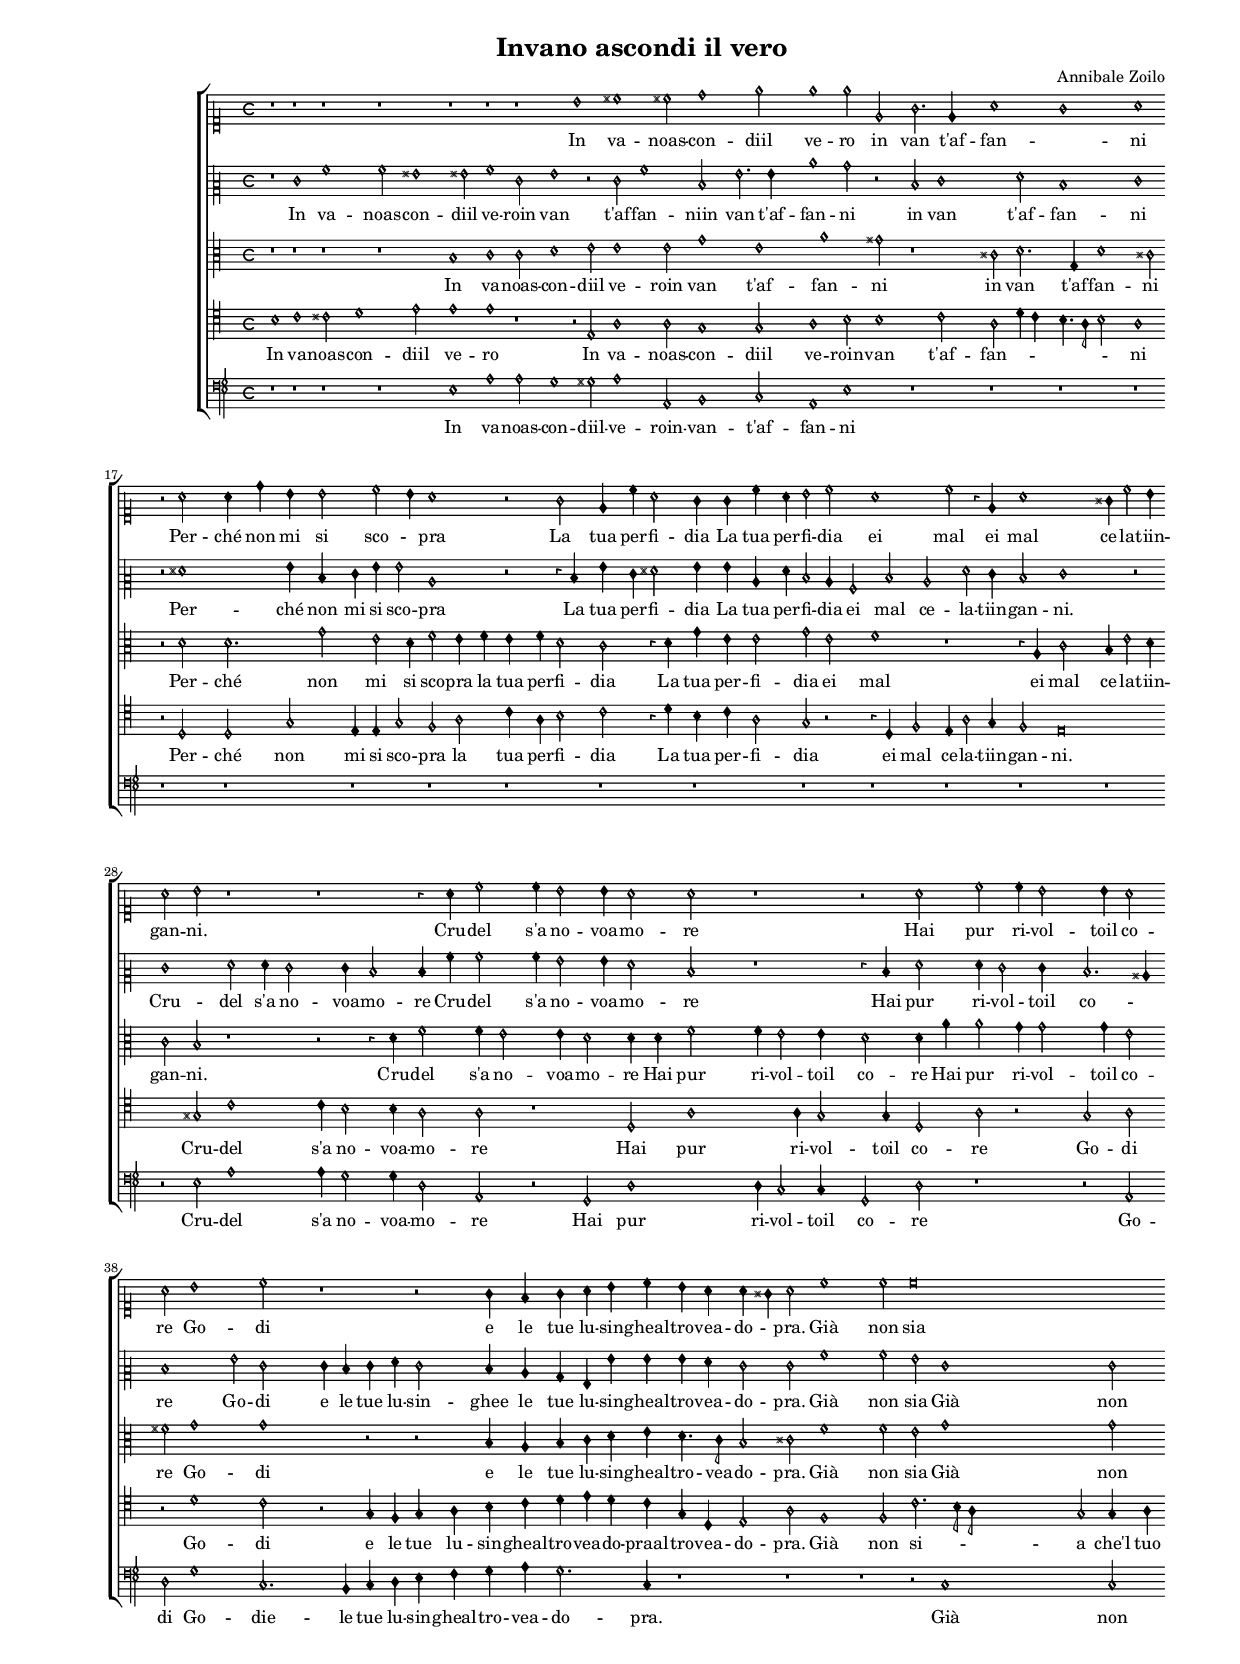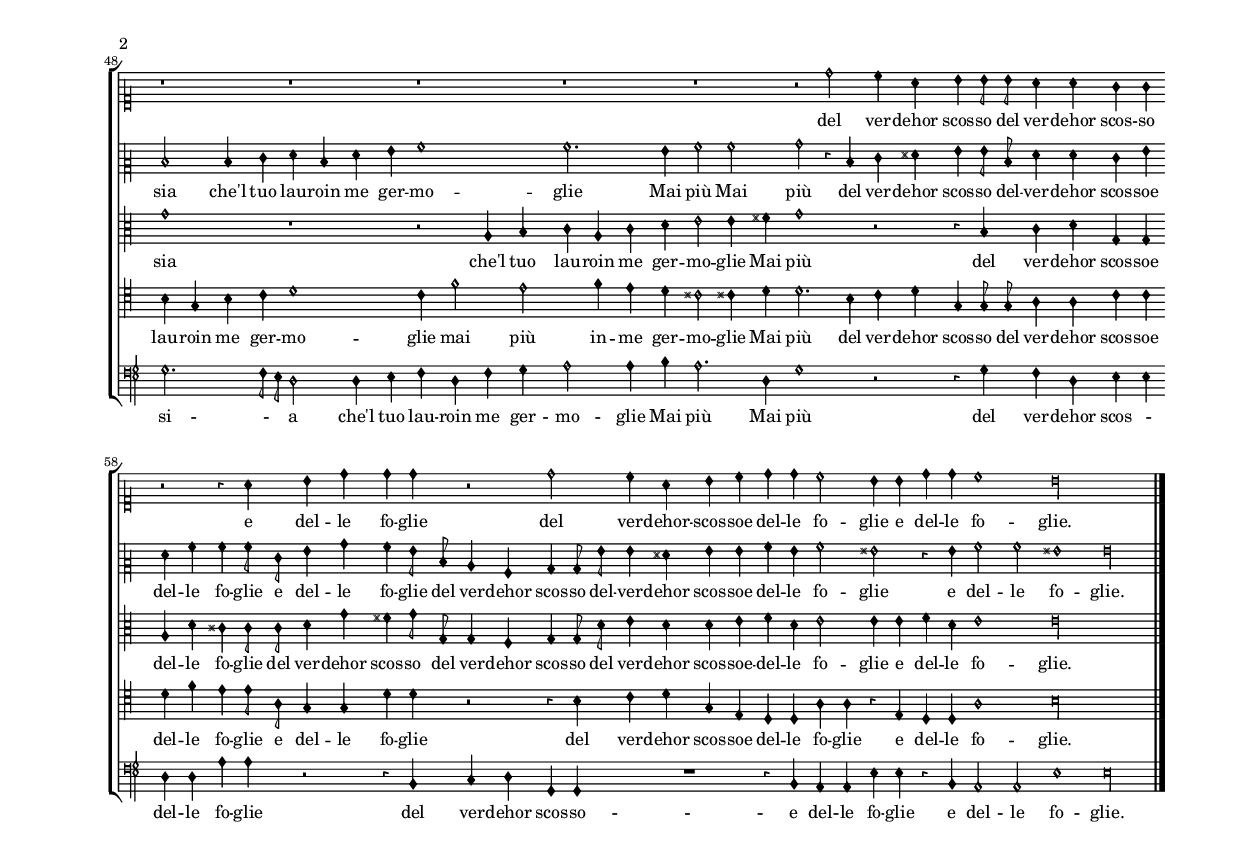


\version "2.12.0"







#(set-default-paper-size "a4")



\paper {
  
 top-system-spacing #'basic-distance = #10
  system-system-spacing #'basic-distance = #25
  last-bottom-spacing #'basic-distance = #10

line-width    = 177.185\mm

  left-margin   = 20.0688\mm

  top-margin    = 12.7464\mm

  bottom-margin = 12.7464\mm

  %%indent = 0 \mm
 
  %%set to ##t if your score is less than one page:
 
  ragged-last-bottom = ##t
 
  ragged-bottom = ##f  
}



\header {

    title = "Invano ascondi il vero"

    composer = "Annibale Zoilo"
    
}






AvoiceAA = \relative c'{

\set Score.defaultBarType = "empty"
\override Staff.TimeSignature #'style = #'neomensural
\override Staff.Accidental #'glyph-name-alist = #alteration-mensural-glyph-name-alist
\override Stem #'flag-style = #'mensural
\override Stem #'thickness = #1.0
   \override Voice.NoteHead #'style = #'petrucci
\override Voice.Rest #'style = #'neomensural
\override Score.SpacingSpanner #'spacing-increment = #1.0 % tight spacing     
%% esto se usa para omitir el corchete   override Score.SystemStartBracket #'transparent = ##t
    \clef "petrucci-c1"

    \key c \major 
  
 
    \time 4/4
\autoBeamOff

 
    r1  | %
     r1 | % 2
\cadenzaOn
     r1 s2 
\cadenzaOff
   | % 3
\cadenzaOn
     r1  s2 
\cadenzaOff
   | % 4
     r1   | % 5
\set Score.currentBarNumber = #6
     r1 | % 6 
\cadenzaOn
     r1 s2 
\cadenzaOff
   | % 7
 
    b'1      | % 8

\cadenzaOn
    cis  s2 
  \cadenzaOff
   | % 9

\cadenzaOn
    cis!2 d1 
      \cadenzaOff
     | % 10

\set Score.currentBarNumber = #11
\cadenzaOn
    s2 e s2 
  \cadenzaOff
     | % 11
\cadenzaOn
    e1 s2 
    \cadenzaOff
   | % 12

\cadenzaOn
    e2 e, s2
  \cadenzaOff
    | % 13

\cadenzaOn
    g2. e4 s2  
   \cadenzaOff
   | % 14
 
\cadenzaOn
      a1  s4 
 \cadenzaOff
       | % 15
\set Score.currentBarNumber = #16
\cadenzaOn
 g1 s2 
  \cadenzaOff
     | % 16
    a1      | % 17

\cadenzaOn
    r2 a s2 
  \cadenzaOff
     | % 18

\cadenzaOn
    a4 d b b2 
   \cadenzaOff
      | % 19

    s4 c2 b4         | % 20

\set Score.currentBarNumber = #21
    a1    | % 21
    r2 g      | % 22

    e4 c' a2      | % 23

    g4 g c a      | % 24

\cadenzaOn
    b2 c  s4 
   \cadenzaOff
       | % 25

 \set Score.currentBarNumber = #26
\cadenzaOn
    a1 s4 
  \cadenzaOff
    | % 26
   c2 r4 e,      | % 27

\cadenzaOn
    a1  s1  s2  
   \cadenzaOff   | % 28

    gis4 c2 b4      | % 29

    a2 b        | % 30

\set Score.currentBarNumber = #31
\cadenzaOn
    r1 s4 
 \cadenzaOff
    | % 31
    r1 | % 32
\cadenzaOn
 
    r4 a c2  s4 
  \cadenzaOff
    | % 33

    c4 b2 b4      | % 34

\cadenzaOn
    a2 a s2 
   \cadenzaOff
        | % 35
 
\set Score.currentBarNumber = #36
\cadenzaOn
   r1 s4 
  \cadenzaOff
   | % 
    r2 a      | % 37
 
\cadenzaOn
   c c4 b2 
    \cadenzaOff
   | % 38

    s4 b a2      | % 39
 
\cadenzaOn
   a b1 
    \cadenzaOff
        | % 40
 
  \set Score.currentBarNumber = #41
\cadenzaOn
   s2 c s2 
   \cadenzaOff
      | % 41
  r1     | % 

    r2 g4 f      | % 43

    g a b c      | % 44

    b a a gis         | % 45
 
\set Score.currentBarNumber = #46
\cadenzaOn
   a2 c1 
   \cadenzaOff
     | % 46
    s2 c      | % 47
 
\cadenzaOn
   c\breve 
  \cadenzaOff
       | % 48
 
   s1      | % 49
 
   r1  | % 

   r1   | % 51
\cadenzaOn
\set Score.currentBarNumber = #52
   r1 s4 
  \cadenzaOff
   | % 52
   r1 | % 53
   r1 | % 54
    r2 d      | % 55
 
   c4 a b b8 b       | % 56
\set Score.currentBarNumber = #57

    a4 a g g      | % 57
 
   r2 r4 a      | % 58
 
   b d d d      | % 59
 
   r2 d      | % 60
  
  c4 a b c       | % 61

\set Score.currentBarNumber = #62 
   d d c2      | % 62
 
   b4 b d d      | % 63
 
   c1      | % 64
 
 \cadenzaOn
   b\longa  
   \cadenzaOff | % 65
 
   s\longa  \bar "|." 
\override Staff.BarLine #'transparent = ##f
}% end of last bar in partorvoice

 







AvoiceBA = \relative c{

 \override Staff.TimeSignature #'style = #'neomensural
\override Staff.Accidental #'glyph-name-alist = #alteration-mensural-glyph-name-alist
\override Stem #'flag-style = #'mensural
\override Stem #'thickness = #1.0
   \override Voice.NoteHead #'style = #'petrucci
\override Voice.Rest #'style = #'neomensural  
\override Score.SpacingSpanner #'spacing-increment = #1.0 % tight spacing
    \clef "petrucci-c2"
    \key c \major 
   
 
    \time 4/4
\autoBeamOff

 
    r1  | %
 
    e'1      | % 2

\cadenzaOn
    a  s2 
\cadenzaOff
       | % 3
 
\cadenzaOn
   a2 gis1 
   \cadenzaOff
     | % 4
 
   s2 gis!      | % 5
 
   a1      | % 6
 
\cadenzaOn
   e2 g1 
   \cadenzaOff
     | % 7
 
   s2 r      | % 8
 
\cadenzaOn
  e a1 
   \cadenzaOff
      | % 9
 
\cadenzaOn
   s2 d, s2 
      \cadenzaOff
      | % 10
  
\cadenzaOn
  g2. g4 s2 
    \cadenzaOff
      | % 11
 
\cadenzaOn
   c1 s2 
   \cadenzaOff
     | % 12
 
\cadenzaOn
   b2 r  s2  
    \cadenzaOff
    | % 13

\cadenzaOn
    d, e1 
      \cadenzaOff
     | % 14
 
\cadenzaOn
   s2 f s4 
     \cadenzaOff
     | % 15
 
\cadenzaOn
   d1 s2 
     \cadenzaOff
     | % 16
 
   e1      | % 17
 
\cadenzaOn
   r2 fis1 
      \cadenzaOff
    | % 18
 
\cadenzaOn
   s2 g4 d s4 
     \cadenzaOff
    | % 19

    e g g2      | % 20
 
   c,1      | % 21
  
  r2 r4 d      | % 22
 
   g e fis2      | % 23
 
   g4 g c, f      | % 24
 
\cadenzaOn
   d2 c4 a2 
   \cadenzaOff
      | % 25
 
\cadenzaOn
   s4 d2 c2 
    \cadenzaOff
     | % 26
  
  s4 f2 e4      | % 27
  
  \cadenzaOn
  d2 e1 s1   
   \cadenzaOff | % 28
 
   s2 r      | % 29
 
   e1      | % 30
 
\cadenzaOn
   f2 f4 e2 
    \cadenzaOff
      | % 31

    s4 e d2      | % 32
 
\cadenzaOn
   d4 a' a2 s4 
    \cadenzaOff
     | % 33

    a4 g2 g4      | % 34
 
\cadenzaOn
   f2 d  s2 
  \cadenzaOff
     | % 35

\cadenzaOn
    r1 s4 
 \cadenzaOff
    | % 

    r4 d f2      | % 37

\cadenzaOn
    f4 e2 e4 s4 
   \cadenzaOff
     | % 38

    d2. cis4      | % 39

\cadenzaOn
    d1  s2 
   \cadenzaOff
     | % 40
 
\cadenzaOn
   g2 e  s2 
  \cadenzaOff
    | % 41

    e4 d e f      | % 42
 
   e2 d4 c      | % 43
 
   b g g' g      | % 44
 
   g f e2      | % 45

\cadenzaOn
    e a1 
    \cadenzaOff
    | % 46
  
  s2 a      | % 47
 
\cadenzaOn
   g e1 s2 
     \cadenzaOff
      | % 48
 
   s2 e      | % 49
 
   d d4 e      | % 50
 
   f d f g      | % 51

\cadenzaOn
    a1  s4 
     \cadenzaOff
     | % 52
 
   a2. g4      | % 53
 
   a2 a      | % 54
 
   b r4 d,      | % 55
 
   e fis g g8 d      | % 56
 
   f4 f e g      | % 57
 
   f a a a8 e      | % 58

    g4 b a g8 d      | % 59

    c4 a b b8 g'      | % 60
    g4 fis g g      | % 61
 
   a g a2      | % 62
 
   gis r4  gis      | % 63
 
   a2 a      | % 64
 \cadenzaOn
   gis1 s\breve.  
   \cadenzaOff | % 65
 
   gis\longa  \bar "|." 

\override Staff.BarLine #'transparent = ##f
}% end of last bar in partorvoice

 






AvoiceCA = \relative c{

 \override Staff.TimeSignature #'style = #'neomensural
\override Staff.Accidental #'glyph-name-alist = #alteration-mensural-glyph-name-alist
\override Stem #'flag-style = #'mensural
\override Stem #'thickness = #1.0
   \override Voice.NoteHead #'style = #'petrucci
\override Voice.Rest #'style = #'neomensural
\override Score.SpacingSpanner #'spacing-increment = #1.0 % tight spacing   
    \clef "petrucci-c3"

    \key c \major 
   
 
    \time 4/4
\autoBeamOff

 
    r1  | %
     r1 | % 2
\cadenzaOn
     r1 s2 
\cadenzaOff
    | % 3
\cadenzaOn
     r1 s2
\cadenzaOff
   | % 4
 
    b'1      | % 5

    c      | % 6
 
\cadenzaOn
   c2 d1 
  \cadenzaOff
     | % 7

    s2 e      | % 8

\cadenzaOn
    e1  s2 
   \cadenzaOff
     | % 9
 
 \cadenzaOn
  e2 g1 
    \cadenzaOff
      | % 10
 
 \cadenzaOn
   s2 e1 
       \cadenzaOff
      | % 11
 
\cadenzaOn
   s2 a1 
      \cadenzaOff
       | % 12
 
\cadenzaOn
   s2 gis s2  
  \cadenzaOff
       | % 13

\cadenzaOn
    r1  s2  
 \cadenzaOff
   | % 
\cadenzaOn
 
    cis,2 d2. 
   \cadenzaOff
     | % 15

\cadenzaOn
    s4 g, d'1 
    \cadenzaOff
     | % 16
 
   s2 cis!      | % 17

\cadenzaOn
    r d  s2 
  \cadenzaOff
    | % 18
 
\cadenzaOn
   d2. g2 
    \cadenzaOff
    | % 19
 
   s4 e2 d4      | % 20
  
  f2 e4 f      | % 21
 
   e f d2      | % 22
  
  c r4 d      | % 23
 
   g e e2      | % 24

\cadenzaOn
   g e   s4 
   \cadenzaOff
     | % 25
 
\cadenzaOn
   f1  s4 
   \cadenzaOff
     | % 26
 
   r1  | % 

\cadenzaOn
    r4 a, c2  s1  s2
\cadenzaOff    | % 28
 
   b4 e2 d4      | % 29
 
   c2 b      | % 30
  
\cadenzaOn
  r1 s4 
 \cadenzaOff
   | % 
 
   r2 r4 d      | % 32
 
\cadenzaOn
   f2 f4 e2 
     \cadenzaOff
   | % 33
 
   s4 e d2      | % 34
 
\cadenzaOn
   d4 d f2  s2 
   \cadenzaOff
   | % 35
 
\cadenzaOn
   f4 e2 e4  s4 
    \cadenzaOff
   | % 36
 
   d2 d4 a'      | % 37
 
\cadenzaOn
   a2 g4 g2 
   \cadenzaOff
        | % 38
 
   s4 g e2      | % 39
 
\cadenzaOn
   fis g1 
   \cadenzaOff
      | % 40
 
\cadenzaOn
   s2 g1 
     \cadenzaOff
      | % 41
 
   s2 r      | % 42
  
  r b,4 a      | % 43
 
   b c d e      | % 44
 
   d4. c8 b2      | % 45
 
\cadenzaOn
   cis f1 
      \cadenzaOff
      | % 46
 
   s2 f      | % 47
 
\cadenzaOn
   e g1 s2 
     \cadenzaOff
      | % 48
  
  s2 g      | % 49
 
   g1      | % 50
  
  r1  | % 
 
\cadenzaOn
   r2 a,4 b  s4 
   \cadenzaOff
      | % 52
 
   c a c d      | % 53

    e2 e4 fis      | % 54
  
  g1      | % 55
  
  r2 r4 b,      | % 56
  
  c d g, g      | % 57

    a d cis  cis8  cis      | % 58
 
   d4 g fis g8 g,      | % 59
 
   g4 f g g8 d'      | % 60
 
   e4 d d e      | % 61
 
   f d e2      | % 62
  
  e4 e f d      | % 63
 
   e1      | % 64
 \cadenzaOn
   e\longa  
   \cadenzaOff| % 65
 
   s\longa  \bar "|." 


\override Staff.BarLine #'transparent = ##f
}% end of last bar in partorvoice

 








AvoiceDA = \relative c{

\override Staff.TimeSignature #'style = #'neomensural
\override Staff.Accidental #'glyph-name-alist = #alteration-mensural-glyph-name-alist
\override Stem #'flag-style = #'mensural
\override Stem #'thickness = #1.0
   \override Voice.NoteHead #'style = #'petrucci
\override Voice.Rest #'style = #'neomensural
\override Score.SpacingSpanner #'spacing-increment = #1.0 % tight spacing 
    \clef "petrucci-c4"
    \key c \major 
  
 
    \time 4/4 
 
 \autoBeamOff

   b'1      | % 1
  
  c      | % 2
 
\cadenzaOn
   cis2 d1   
\cadenzaOff
     | % 3
\cadenzaOn
    s2 e s2 
   \cadenzaOff
   | % 4
 
   e1      | % 5
  
  e      | % 6
 
 \cadenzaOn
  r1 s2 
 \cadenzaOff
  | % 
 
   r2 e,      | % 8
  
 \cadenzaOn
  a1 s2 
   \cadenzaOff
    | % 9
 
 \cadenzaOn
   a2 g1 
    \cadenzaOff
    | % 10

 \cadenzaOn
    s2 g s2 
    \cadenzaOff
    | % 11
 
 \cadenzaOn
   a1   s2 
 \cadenzaOff
     | % 12
 
 \cadenzaOn
   b2 b1 
    \cadenzaOff
     | % 13
 
 \cadenzaOn
  s2  c s2  
    \cadenzaOff
   | % 14
 
 \cadenzaOn
   a d4 c  s4 
    \cadenzaOff
    | % 15
 
 \cadenzaOn
   b4. a8 b2 s2 
     \cadenzaOff
     | % 16
 
   a1      | % 17
 
 \cadenzaOn
   r2 d, s2 
     \cadenzaOff
     | % 18
 
 \cadenzaOn
   d g   s4 
   \cadenzaOff
    | % 19
 
   e4 e g2      | % 20
 
   f a      | % 21
 
   c4 a b2      | % 22
 
   c r4 d      | % 23

    b c a2      | % 24
 
 \cadenzaOn
   g r   s4 
    \cadenzaOff
   | % 25
 
 \cadenzaOn
   r4 d f2 s4 
     \cadenzaOff
     | % 26
 
   e4 a2 g4      | % 27
 
  \cadenzaOn
   f2 e\breve   
   \cadenzaOff| % 28
 
   s1      | % 29
 
   s2 gis      | % 30
 
 \cadenzaOn
  c1  s4 
  \cadenzaOff
     | % 31
 
   c4 b2 b4      | % 32
 
 \cadenzaOn
   a2 a s4 
    \cadenzaOff
    | % 33

    r1  | %

  \cadenzaOn
    d,2 a'1 
   \cadenzaOff
      | % 35
 
   \cadenzaOn
  s2 a4 g2 
   \cadenzaOff
      | % 36
 
   s4 g d2      | % 37
 
  \cadenzaOn
   a' r  s4 
    \cadenzaOff
    | % 38
 
   g2 a      | % 39
 
 \cadenzaOn
   r d1 
     \cadenzaOff
     | % 40
 
 \cadenzaOn
   s2 c s2 
    \cadenzaOff
       | % 41
 
   r g4 f      | % 42

    g a b c      | % 43
 
   d e d c      | % 44
 
   g d e2      | % 45
  
 \cadenzaOn
  a f1 
   \cadenzaOff
       | % 46
  
  s2 f      | % 47

 \cadenzaOn
    c'2. b8 a  s1 
 \cadenzaOff
      | % 48
  g2 g4 a      | % 49
 
   b g b c      | % 50
  
  d1      | % 51
  
 \cadenzaOn
  c4 f2 e2 
   \cadenzaOff
     | % 52
  
  s4 f e d      | % 53
 
   cis2 cis!4 d      | % 54
 
   d2. b4      | % 55
 
   c d g, g8 g      | % 56
 
   a4 a c c      | % 57
 
   d f e e8 a,      | % 58
 
   g4 g d' d      | % 59

    r2 r4 b      | % 60
 
   c d g, e      | % 61
  
  d d a' a      | % 62
 
   r e d d      | % 63
  
  a'1      | % 64
 \cadenzaOn
   b\longa  
   \cadenzaOff| % 65
 
   s\longa  \bar "|." 
\override Staff.BarLine #'transparent = ##f
}% end of last bar in partorvoice

 








AvoiceEA = \relative c{
    
 \override Staff.TimeSignature #'style = #'neomensural
\override Staff.Accidental #'glyph-name-alist = #alteration-mensural-glyph-name-alist
\override Stem #'flag-style = #'mensural
\override Stem #'thickness = #1.0
   \override Voice.NoteHead #'style = #'petrucci
\override Voice.Rest #'style = #'neomensural
\override Score.SpacingSpanner #'spacing-increment = #1.0 % tight spacing 
    \clef "petrucci-f4"
    \key c \major 
  
 
    \time 4/4
 \autoBeamOff

 
    r1  | % 

     r1 | % 2
\cadenzaOn
     r1 s2 
\cadenzaOff
   | % 3
\cadenzaOn
     r1 s2 
\cadenzaOff
   | % 4
    e1      | % 5
  
  a      | % 6
 
 \cadenzaOn
  a2 g1 
 \cadenzaOff
       | % 7
  
  s2 gis      | % 8
  
 \cadenzaOn
  a1 s2 
  \cadenzaOff
      | % 9
 
 \cadenzaOn
   a,2 b1 
   \cadenzaOff
      | % 10

  \cadenzaOn
   s2 c s2 
  \cadenzaOff
       | % 11
 
  \cadenzaOn
  a1  s2 
   \cadenzaOff
    | % 12
 
 \cadenzaOn
   e'1  s2  
  \cadenzaOff
   | % 13
  
\cadenzaOn
  r1  s2  
  \cadenzaOff
  | % 14

\cadenzaOn
  r1 s4 
 \cadenzaOff
  | % 15
\cadenzaOn
  r1 s2 
 \cadenzaOff
  | % 16
  r1 | % 17
\cadenzaOn
  r1 s2 
 \cadenzaOff
  | % 18
\cadenzaOn
  r1 s4 
 \cadenzaOff
  | % 19
  r1 | % 20
  r1 | % 21
  r1 | % 22
  r1 | % 23
  r1 | % 24
\cadenzaOn
  r1 s4 
 \cadenzaOff
  | % 25
\cadenzaOn
  r1 s4 
 \cadenzaOff
  | % 26
  r1 | % 27
   \cadenzaOn
  r1 s1  s2 
 \cadenzaOff | % 28
  r1 | % 29 
    r2 e      | % 30
 
\cadenzaOn
   a1   s4 
   \cadenzaOff
  | % 31

   a4 g2 g4      | % 32
 
\cadenzaOn
   d2 a  s4 
  \cadenzaOff
     | % 33
 
   r2 g      | % 34
 
\cadenzaOn
   d'1  s2 
  \cadenzaOff
     | % 35
 
\cadenzaOn
   d4 c2 c4  s4 
  \cadenzaOff
     | % 36
 
   g2 d'      | % 37
 
\cadenzaOn
   r1 s4 
 \cadenzaOff
   | %
 
    r2 a      | % 39
 
\cadenzaOn
   d g1 
  \cadenzaOff
      | % 40
 
\cadenzaOn
   s2 c,2. s4
      \cadenzaOff
     | % 41

    s4 b c d      | % 42
 
   e f g a      | % 43
 
   g2. c,4      | % 44
 
   r1  | % 

\cadenzaOn
   r1 s2 
  \cadenzaOff
  | % 46
  r1 | % 47 
\cadenzaOn
   r2 c1 s2 
  \cadenzaOff
        | % 48
 
   s2 c      | % 49
 
   g'2. f8 e      | % 50
 
   d2 d4 e      | % 51
 
\cadenzaOn
   f d f g  s4 
   \cadenzaOff
     | % 52
 
   a2 a4 b      | % 53
 
   a2. d,4      | % 54
 
   g1      | % 55
  
  r2 r4 g      | % 56
  
  f d e e      | % 57
 
   d d a' a      | % 58
 
   r2 r4 b,      | % 59
 
   c d g, g      | % 60
  
  R1  | % 
  
  r4 b a a      | % 62
 
   e' e r b      | % 63

    a2 a      | % 64
 \cadenzaOn
   e'1 s\breve.  
   \cadenzaOff| % 65
 
   e\longa  \bar "|." 


\override Staff.BarLine #'transparent = ##f
}% end of last bar in partorvoice







      ApartAverseA = \lyricmode {
 \set stanza =  \skip4 In va -- noas -- con -- diil  ve -- ro 
 in van t'af -- fan -- \skip4 ni  Per -- ché  non mi si sco -- \skip4 pra  La tua per -- fi -- dia
  La tua per -- fi -- dia  ei mal
 ei mal ce -- la -- tiin -- gan -- ni. 
 Cru -- del
  s'a no -- voa -- mo -- re  Hai pur ri -- vol -- toil  co -- re
  Go -- di  e le tue lu -- sin -- gheal -- tro -- vea -- do -- \skip4 pra. 
 Già non sia del ver -- dehor  scos -- so 
 del ver -- dehor  scos -- so  e del -- le  fo -- glie 
 del ver -- dehor -- scos -- soe  del -- le  fo -- glie 
 e del -- le  fo -- glie.  
}
      



ApartBverseA = \lyricmode {
 \set stanza =  \skip4 In va -- noas -- con -- diil  ve -- roin  van t'af -- fan -- niin  van t'af -- fan -- ni 
 in van t'af -- fan -- ni  Per -- ché  non mi si sco -- pra  La tua per -- fi -- dia 
 La tua per -- fi -- dia  ei mal ce -- la -- tiin -- gan -- ni. 
 Cru -- del  s'a no -- voa -- mo -- re 
 Cru -- del  s'a no -- voa -- mo -- re  Hai pur ri -- vol -- toil  co -- \skip4 re 
 Go -- di  e le tue lu -- sin -- ghee  le tue lu -- sin -- gheal -- tro -- vea -- do -- pra. 
 Già non sia Già non sia che'l tuo lau -- roin  me ger -- mo -- glie  Mai più 
Mai più del ver -- dehor  scos -- so 
 del -- ver -- dehor  scos -- soe  del -- le  fo -- glie
 e del -- le  fo -- glie  del ver -- dehor  scos -- so 
 del -- ver -- dehor  scos -- soe  del -- le  fo -- glie 
 e del -- le  fo -- glie.  
}
      



ApartCverseA = \lyricmode {
 \set stanza =  \skip4 In va -- noas -- con -- diil  ve -- roin  van t'af -- fan -- ni 
 in van t'af -- fan -- ni  Per -- ché  non mi si sco -- pra  la tua per -- fi -- dia 
 La tua per -- fi -- dia  ei mal ei mal ce -- la -- tiin -- gan -- ni. 
 Cru -- del  s'a no -- voa -- mo -- re  Hai pur ri -- vol -- toil  co -- re 
 Hai pur ri -- vol -- toil  co -- re  Go -- di 
 e le tue lu -- sin -- gheal -- tro -- vea -- do -- pra. 
 Già non sia Già non sia che'l tuo lau -- roin  me ger -- mo -- glie  Mai più 
del ver -- dehor  scos -- soe  del -- le  fo -- glie 
 del ver -- dehor  scos -- so  del ver -- dehor  scos -- so 
 del ver -- dehor  scos -- soe -- del -- le  fo -- glie 
 e del -- le  fo -- glie.  
}
      



ApartDverseA = \lyricmode {
 \set stanza =  \skip4 In va -- noas -- con -- diil  ve -- ro 
 In va -- noas -- con -- diil  ve -- roin -- van  t'af -- fan -- \skip4 \skip4 \skip4 \skip4 \skip4 ni  Per -- ché  non mi si sco -- pra  la tua per -- fi -- dia 
 La tua per -- fi -- dia  ei mal ce -- la -- tiin -- gan -- ni. 
 Cru -- del  s'a no -- voa -- mo -- re  Hai pur ri -- vol -- toil  co -- re 
 Go -- di  Go -- di  e le tue lu -- sin -- gheal -- tro -- vea -- do -- praal -- tro -- vea -- do -- pra. 
 Già non si -- \skip4 \skip4 a  che'l tuo lau -- roin  me ger -- mo -- glie  mai più
 in -- me  ger -- mo -- glie  Mai più del ver -- dehor  scos -- so 
 del ver -- dehor  scos -- soe  del -- le  fo -- glie  e del -- le  fo -- glie 
 del ver -- dehor  scos -- soe  del -- le  fo -- glie  e del -- le  fo -- glie.  
}
      



ApartEverseA = \lyricmode {
 \set stanza =  \skip4 In va -- noas -- con -- diil -- ve -- roin -- van -- t'af -- fan -- ni 
 Cru -- del  s'a no -- voa -- mo -- re  Hai pur ri -- vol -- toil  co -- re 
 Go -- di  Go -- die -- le  tue lu -- sin -- gheal -- tro -- vea -- do -- pra. 
 Già non si -- \skip4 \skip4 a  che'l tuo lau -- roin  me ger -- mo -- glie  Mai più Mai più
 del ver -- dehor  scos -- \skip4 del -- le  fo -- glie 
 del ver -- dehor  scos -- so -- e  del -- le  fo -- glie  e del -- le  fo -- glie.  
}




\score {
 
    <<
 
        \context StaffGroup = B<<
 
            \context Staff = ApartA <<
 
                \context Voice = AvoiceAA \AvoiceAA

            >>



             \context Lyrics = ApartAverseA\lyricsto AvoiceAA  \ApartAverseA


            \context Staff = ApartB <<
 
                \context Voice = AvoiceBA \AvoiceBA

            >>


             \context Lyrics = ApartBverseA\lyricsto AvoiceBA  \ApartBverseA


            \context Staff = ApartC <<
 
                \context Voice = AvoiceCA \AvoiceCA

            >>


             \context Lyrics = ApartCverseA\lyricsto AvoiceCA  \ApartCverseA


            \context Staff = ApartD <<
 
                \context Voice = AvoiceDA \AvoiceDA

            >>


             \context Lyrics = ApartDverseA\lyricsto AvoiceDA  \ApartDverseA


            \context Staff = ApartE <<
 
                \context Voice = AvoiceEA \AvoiceEA

            >>


             \context Lyrics = ApartEverseA\lyricsto AvoiceEA  \ApartEverseA


        >> %end of StaffGroupB





      \set Score.skipBars = ##t

           \set Score.markFormatter = #format-mark-box-letters %%boxed rehearsal-marks

       \override Score.TimeSignature #'style = #'() %%makes timesigs always numerical
  
    %% remove previous line to get cut-time/alla breve or common time
 
      \set Score.pedalSustainStyle = #'mixed
 
       %% make spanners comprise the note it end on, so that there is no doubt that this note is included.

       \override Score.TrillSpanner #'(bound-details right padding) = #-2

      \override Score.TextSpanner #'(bound-details right padding) = #-1

     %% Lilypond's normal textspanners are too weak:
  
      \override Score.TextSpanner #'dash-period = #1

      \override Score.TextSpanner #'dash-fraction = #0.5

      %% lilypond chordname font, like mscore jazzfont, is both far too big and extremely ugly (olagunde@start.no):

      \override Score.ChordName #'font-family = #'roman
 
      \override Score.ChordName #'font-size =#0
 
      %% In my experience the normal thing in printed scores is maj7 and not the triangle. (olagunde):
 
     \set Score.majorSevenSymbol = \markup {maj7}
  
>>

  

%% Boosey and Hawkes, and Peters, have barlines spanning all staff-groups in a score,
  
%% Eulenburg and Philharmonia, like Lilypond, have no barlines between staffgroups.
  
%% If you want the Eulenburg/Lilypond style, comment out the following line:
  

\layout {\context {\Score \override BarLine #'transparent = ##t}}

}%% end of score-block 



#(set-global-staff-size 14)
